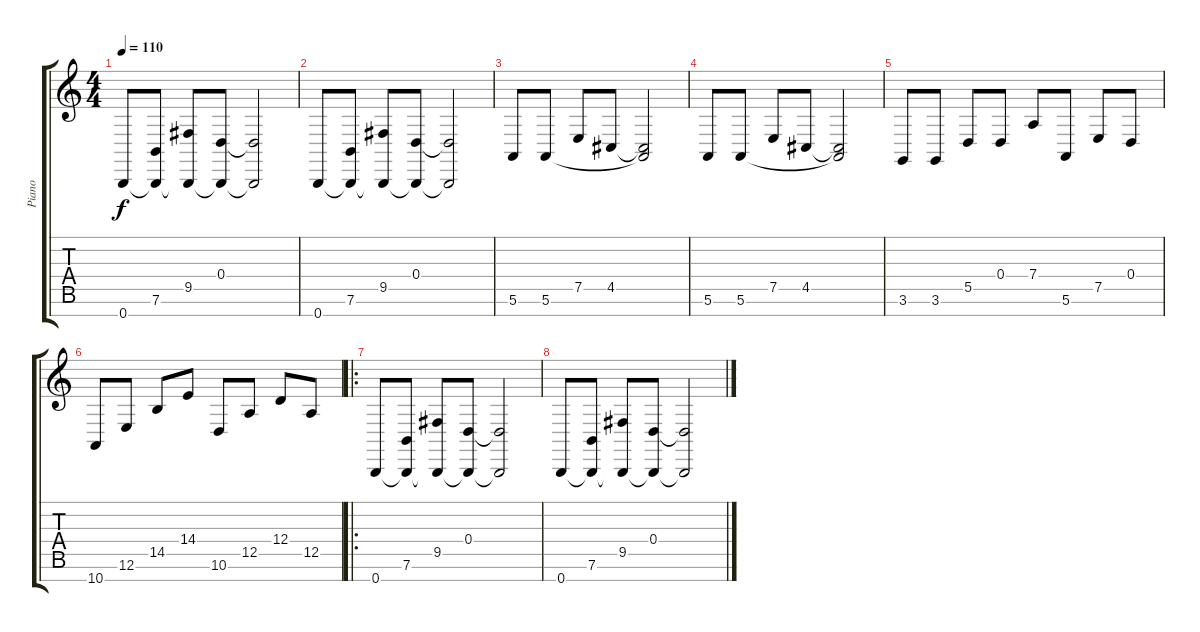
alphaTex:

\track ("Piano" "Piano") {instrument electricgrandpiano}
\staff {score tabs}
\tuning (E4 B3 G3 D3 A2 E2 B1) {hide}
\ts (4 4)
\tempo 110
\clef g2
\ks c
0.7.8{dy f} (7.6 0.7{t}).8 (9.5 0.7{t}).8 (0.4 0.7{t}).8 (0.4{t} 0.7{t}).2 |
0.7.8 (7.6 0.7{t}).8 (9.5 0.7{t}).8 (0.4 0.7{t}).8 (0.4{t} 0.7{t}).2 |
5.6.8 5.6.8 7.5.8 4.5.8 (4.5{t} 5.6{t}).2 |
5.6.8 5.6.8 7.5.8 4.5.8 (4.5{t} 5.6{t}).2 |
3.6.8 3.6.8 5.5.8 0.4.8 7.4.8 5.6.8 7.5.8 0.4.8 |
10.7.8 12.6.8 14.5.8 14.4.8 10.6.8 12.5.8 12.4.8 12.5.8 |
\ro
0.7.8 (7.6 0.7{t}).8 (9.5 0.7{t}).8 (0.4 0.7{t}).8 (0.4{t} 0.7{t}).2 |
0.7.8 (7.6 0.7{t}).8 (9.5 0.7{t}).8 (0.4 0.7{t}).8 (0.4{t} 0.7{t}).2
